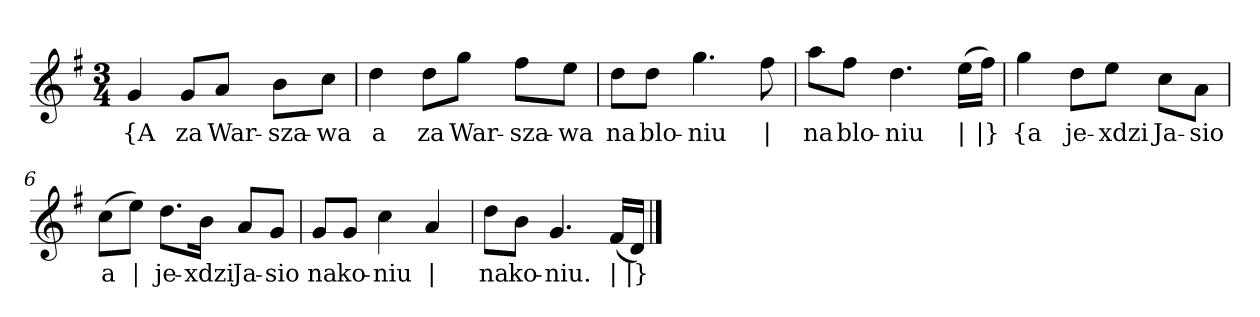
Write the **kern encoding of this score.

**kern	**text
*part1	*part1
*staff1	*staff1
*clefG2	*
*k[f#]	*
*G:	*
*M3/4	*
=	=
4g	{A
8g/L	za
8a/J	War-
8b\L	-sza-
8cc\J	-wa
=2	=2
4dd	a
8dd\L	za
8gg\J	War-
8ff#\L	-sza-
8ee\J	-wa
=3	=3
8dd\L	na
8dd\J	blo-
4.gg	-niu
8ff#	|
=4	=4
8aa\L	na
8ff#\J	blo-
4.dd	-niu
(16ee\LL	|
16ff#\JJ)	|}
=5y	=5y
4gg	{a
8dd\L	je-
8ee\J	-xdzi
8cc\L	Ja-
8a\J	-sio
=6	=6
(8cc\L	a
8ee\J)	|
8.dd\L	je-
16b\Jk	-xdzi
8a/L	Ja-
8g/J	-sio
=7	=7
8g/L	na
8g/J	ko-
4cc	-niu
4a	|
=8	=8
8dd\L	na
8b\J	ko-
4.g	-niu.
(16f#/LL	|
16d/JJ)	|}
==	==
*-	*-
